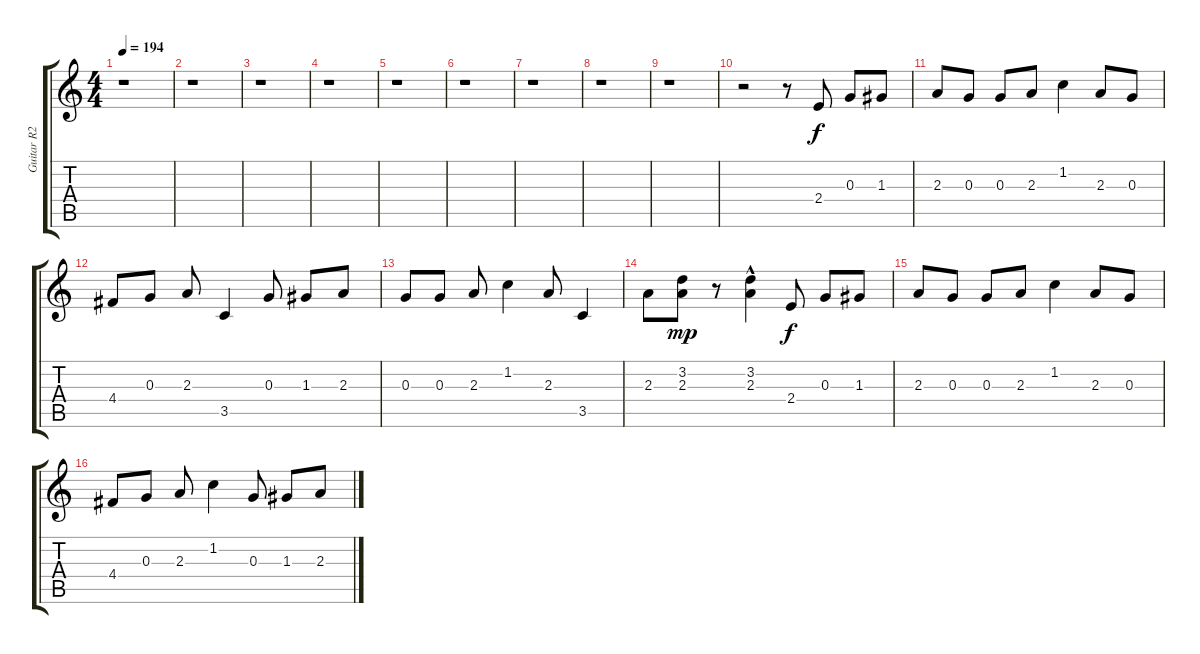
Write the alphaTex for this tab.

\track ("Guitar R2" "Guitar R2") {instrument overdrivenguitar}
\staff {score tabs}
\tuning (E4 B3 G3 D3 A2 E2) {hide}
\ts (4 4)
\tempo 194
\clef g2
\ks c
r.1{dy f instrument overdrivenguitar} |
r.1 |
r.1 |
r.1 |
r.1 |
r.1 |
r.1 |
r.1 |
r.1 |
r.2 r.8 2.4.8 0.3.8 1.3.8 |
2.3.8 0.3.8 0.3.8{instrument electricguitarmuted} 2.3.8{instrument overdrivenguitar} 1.2.4 2.3.8 0.3.8 |
4.4.8 0.3.8 2.3.8{instrument electricguitarmuted} 3.5.4{instrument guitarharmonics} 0.3.8{instrument overdrivenguitar} 1.3.8 2.3.8 |
0.3.8{instrument electricguitarmuted} 0.3.8 2.3.8{instrument overdrivenguitar} 1.2.4 2.3.8 3.5.4{instrument guitarharmonics} |
2.3.8{instrument overdrivenguitar} (3.2 2.3).8{dy mp} r.8 (3.2 2.3{hac}).4 2.4.8{dy f} 0.3.8 1.3.8 |
2.3.8 0.3.8 0.3.8{instrument electricguitarmuted} 2.3.8{instrument overdrivenguitar} 1.2.4 2.3.8 0.3.8 |
4.4.8 0.3.8 2.3.8{instrument electricguitarmuted} 1.2.4{instrument overdrivenguitar} 0.3.8 1.3.8 2.3.8
